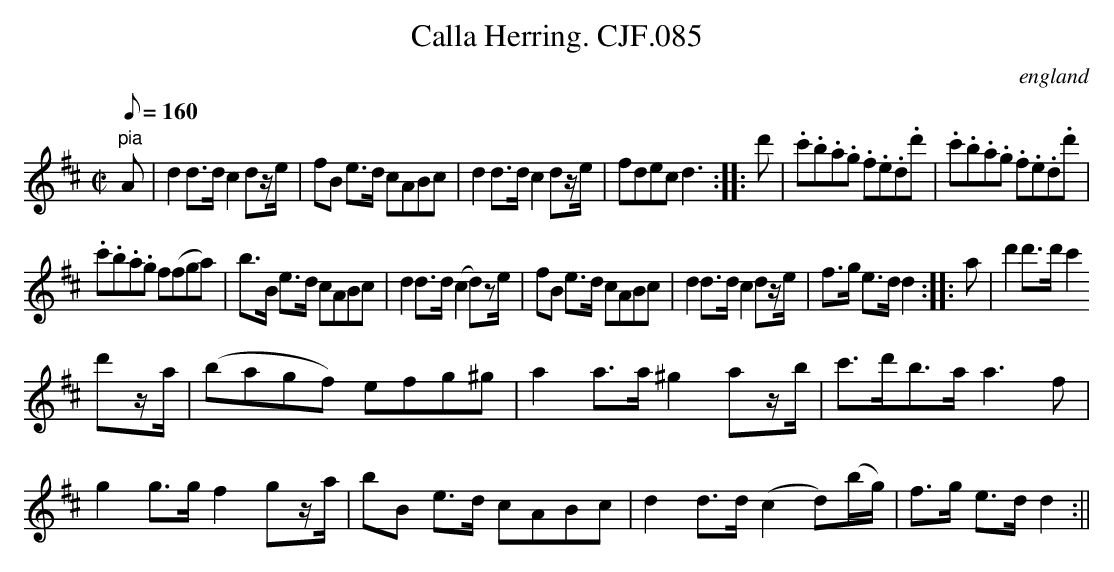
X:1
T:Calla Herring. CJF.085
O:england
M:C|
L:1/8
Q:160
K:D
"pia"A|d2d>dc2dz/e/|fB e>d cABc|d2d>dc2dz/e/|\
fdecd3:|:d'|.c'.b.a.g .f.e.d.d'|.c'.b.a.g .f.e.d.d'|
.c'.b.a.g f(fga)|b>B e>d cABc|d2d>d(c2d)z?e/|\
fB e>d cABc|d2d>dc2dz/e/|f>g e>dd2:|:a|d'2d'>d'c'2
d'z/a/|(bagf) efg^g|a2a>a^g2az/b/|c'>d'b>a a3f|\
g2g>gf2gz/a/|bB e>d cABc|d2d>d(c2d)(b/g/)|f>g e>dd2:||
